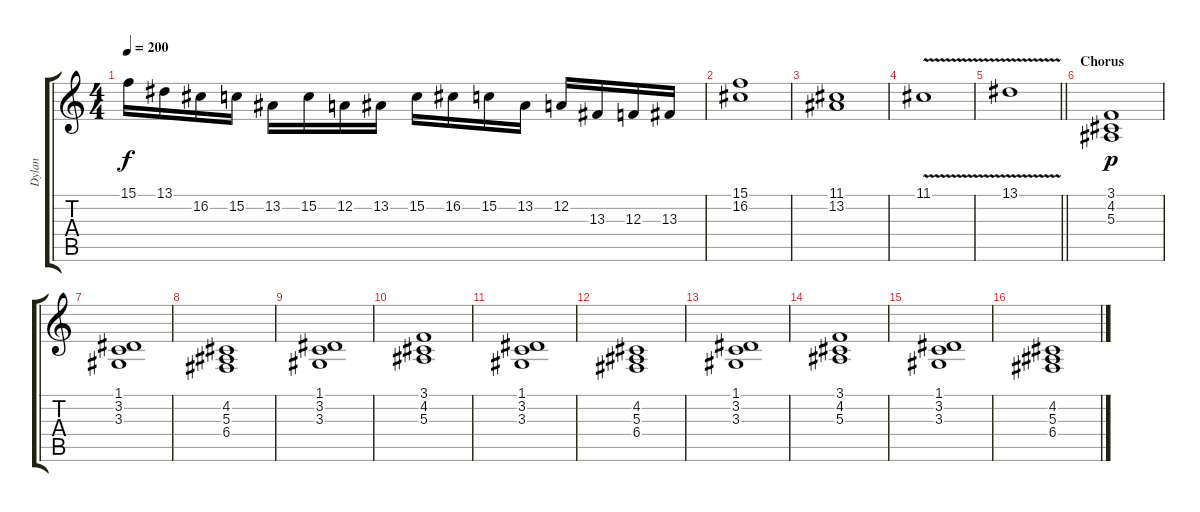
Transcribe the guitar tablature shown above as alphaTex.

\track ("Dylan" "Dylan") {instrument lead1square}
\staff {score tabs}
\tuning (D4 A3 F3 C3 G2 D2) {hide}
\ts (4 4)
\tempo 200
\clef g2
\ks c
15.1.16{dy f} 13.1.16 16.2.16 15.2.16 13.2.16 15.2.16 12.2.16 13.2.16 15.2.16 16.2.16 15.2.16 13.2.16 12.2.16 13.3.16 12.3.16 13.3.16 |
(15.1 16.2).1 |
(11.1 13.2).1 |
11.1{v}.1 |
\barLineRight lightlight
13.1{v}.1 |
\section ("" "Chorus")
(3.1 4.2 5.3).1{dy p} |
(1.1 3.2 3.3).1{volume 16} |
(4.2 5.3 6.4).1 |
(1.1 3.2 3.3).1 |
(3.1 4.2 5.3).1 |
(1.1 3.2 3.3).1{volume 16} |
(4.2 5.3 6.4).1 |
(1.1 3.2 3.3).1 |
(3.1 4.2 5.3).1 |
(1.1 3.2 3.3).1{volume 16} |
(4.2 5.3 6.4).1
